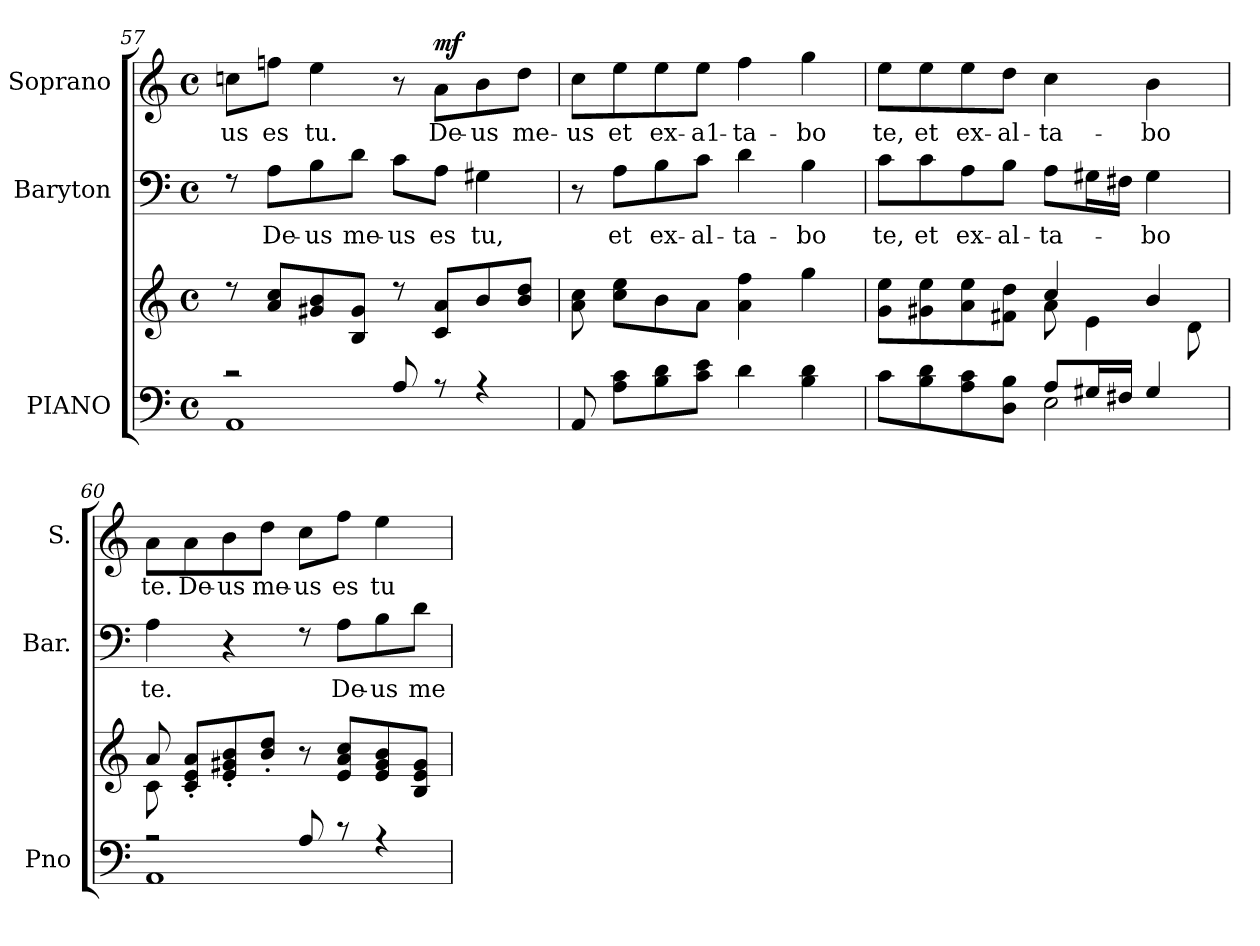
**kern	**kern	**kern	**text	**kern	**text	**dynam
*part3	*part3	*part2	*part2	*part1	*part1	*part1
*staff4	*staff3	*staff2	*staff2	*staff1	*staff1	*staff1
*I"PIANO	*	*I"Baryton	*	*I"Soprano	*	*
*I'Pno	*	*I'Bar.	*	*I'S.	*	*
*clefF4	*clefG2	*clefF4	*	*clefG2	*	*
*k[]	*k[]	*k[]	*	*k[]	*	*
*M4/4	*M4/4	*M4/4	*	*M4/4	*	*
*met(c)	*met(c)	*met(c)	*	*met(c)	*	*
=57	=57	=57	=57	=57	=57	=57
*^	*	*	*	*	*	*
!	!	!	!	!	!	!LO:LY:b	!
2rc	1AA	8rdd	8rF	.	8ccn\L	-us	.
!	!	!	!	!LO:LY:b	!	!LO:LY:b	!
.	.	8a/ 8cc/L	8A\L	De-	8ffn\J	es	.
!	!	!	!	!LO:LY:b	!	!LO:LY:b	!
.	.	8g#X/ 8b/	8B\	-us	4ee\	tu.	.
!	!	!	!	!LO:LY:b	!	!	!
.	.	8B/ 8g#/J	8d\J	me-	.	.	.
!	!	!	!	!LO:LY:b	!	!	!
8A/	.	8rdd	8c\L	-us	8r	.	.
!	!	!	!	!LO:LY:b	!	!LO:LY:b	!LO:DY:a
8rA	.	8c/ 8a/L	8A\J	es	8a\L	De-	mf
!	!	!	!	!LO:LY:b	!	!LO:LY:b	!
4rA	.	8b/	4G#X\	tu,	8b\	-us	.
!	!	!	!	!	!	!LO:LY:b	!
.	.	8b/ 8dd/J	.	.	8dd\J	me-	.
*v	*v	*	*	*	*	*	*
=58	=58	=58	=58	=58	=58	=58
!	!	!	!	!	!LO:LY:b	!
8AA/	8a\ 8cc\	8r	.	8cc\L	-us	.
!	!	!	!LO:LY:b	!	!LO:LY:b	!
8A\ 8c\L	8cc\ 8ee\L	8A\L	et	8ee\	et	.
!	!	!	!LO:LY:b	!	!LO:LY:b	!
8B\ 8d\	8b\	8B\	ex-	8ee\	ex-	.
!	!	!	!LO:LY:b	!	!LO:LY:b	!
8c\ 8e\J	8a\J	8c\J	-al-	8ee\J	-a1-	.
!	!	!	!LO:LY:b	!	!LO:LY:b	!
4d\	4a\ 4ff\	4d\	-ta-	4ff\	-ta-	.
!	!	!	!LO:LY:b	!	!LO:LY:b	!
4B\ 4d\	4gg\	4B\	-bo	4gg\	-bo	.
!!LO:LB:g=z
=59	=59	=59	=59	=59	=59	=59
*^	*^	*	*	*	*	*
!	!	!	!	!	!LO:LY:b	!	!LO:LY:b	!
8c\L	2ryy	8g\ 8ee\L	2ryy	8c\L	te,	8ee\L	te,	.
!	!	!	!	!	!LO:LY:b	!	!LO:LY:b	!
8B\ 8d\	.	8g#X\ 8ee\	.	8c\	et	8ee\	et	.
!	!	!	!	!	!LO:LY:b	!	!LO:LY:b	!
8A\ 8c\	.	8a\ 8ee\	.	8A\	ex-	8ee\	ex-	.
!	!	!	!	!	!LO:LY:b	!	!LO:LY:b	!
8D\ 8B\J	.	8f#X\ 8dd\J	.	8B\J	-al-	8dd\J	-al-	.
!	!	!	!	!	!LO:LY:b	!	!LO:LY:b	!
2E\	8A/L	8a\	4cc/	8A\L	-ta-	4cc\	-ta-	.
.	16G#X/L	4e\	.	16G#X\L	.	.	.	.
.	16F#X/JJ	.	.	16F#X\JJ	.	.	.	.
!	!	!	!	!	!LO:LY:b	!	!LO:LY:b	!
.	4G#/	.	4b/	4G#\	-bo	4b\	-bo	.
.	.	8d\	.	.	.	.	.	.
=60	=60	=60	=60	=60	=60	=60	=60	=60
!	!	!	!	!	!LO:LY:b	!	!LO:LY:b	!
2rA	1AA	8a/	8c\	4A\	te.	8a\L	te.	.
!	!	!	!	!	!	!	!LO:LY:b	!
.	.	8c/' 8e/' 8a/'L	2..ryy	.	.	8a\	De-	.
!	!	!	!	!	!	!	!LO:LY:b	!
.	.	8e/' 8g#X/' 8b/'	.	4r	.	8b\	-us	.
!	!	!	!	!	!	!	!LO:LY:b	!
.	.	8b/' 8dd/'J	.	.	.	8dd\J	me-	.
!	!	!	!	!	!	!	!LO:LY:b	!
8A/	.	8r	.	8rF	.	8cc\L	-us	.
!	!	!	!	!	!LO:LY:b	!	!LO:LY:b	!
8rc	.	8e/ 8a/ 8cc/L	.	8A\L	De-	8ff\J	es	.
!	!	!	!	!	!LO:LY:b	!	!LO:LY:b	!
4rA	.	8e/ 8g#/ 8b/	.	8B\	-us	4ee\	tu	.
!	!	!	!	!	!LO:LY:b	!	!	!
.	.	8B/ 8e/ 8g#/J	.	8d\J	me-	.	.	.
*v	*v	*	*	*	*	*	*	*
*	*v	*v	*	*	*	*	*
=	=	=	=	=	=	=
*-	*-	*-	*-	*-	*-	*-
